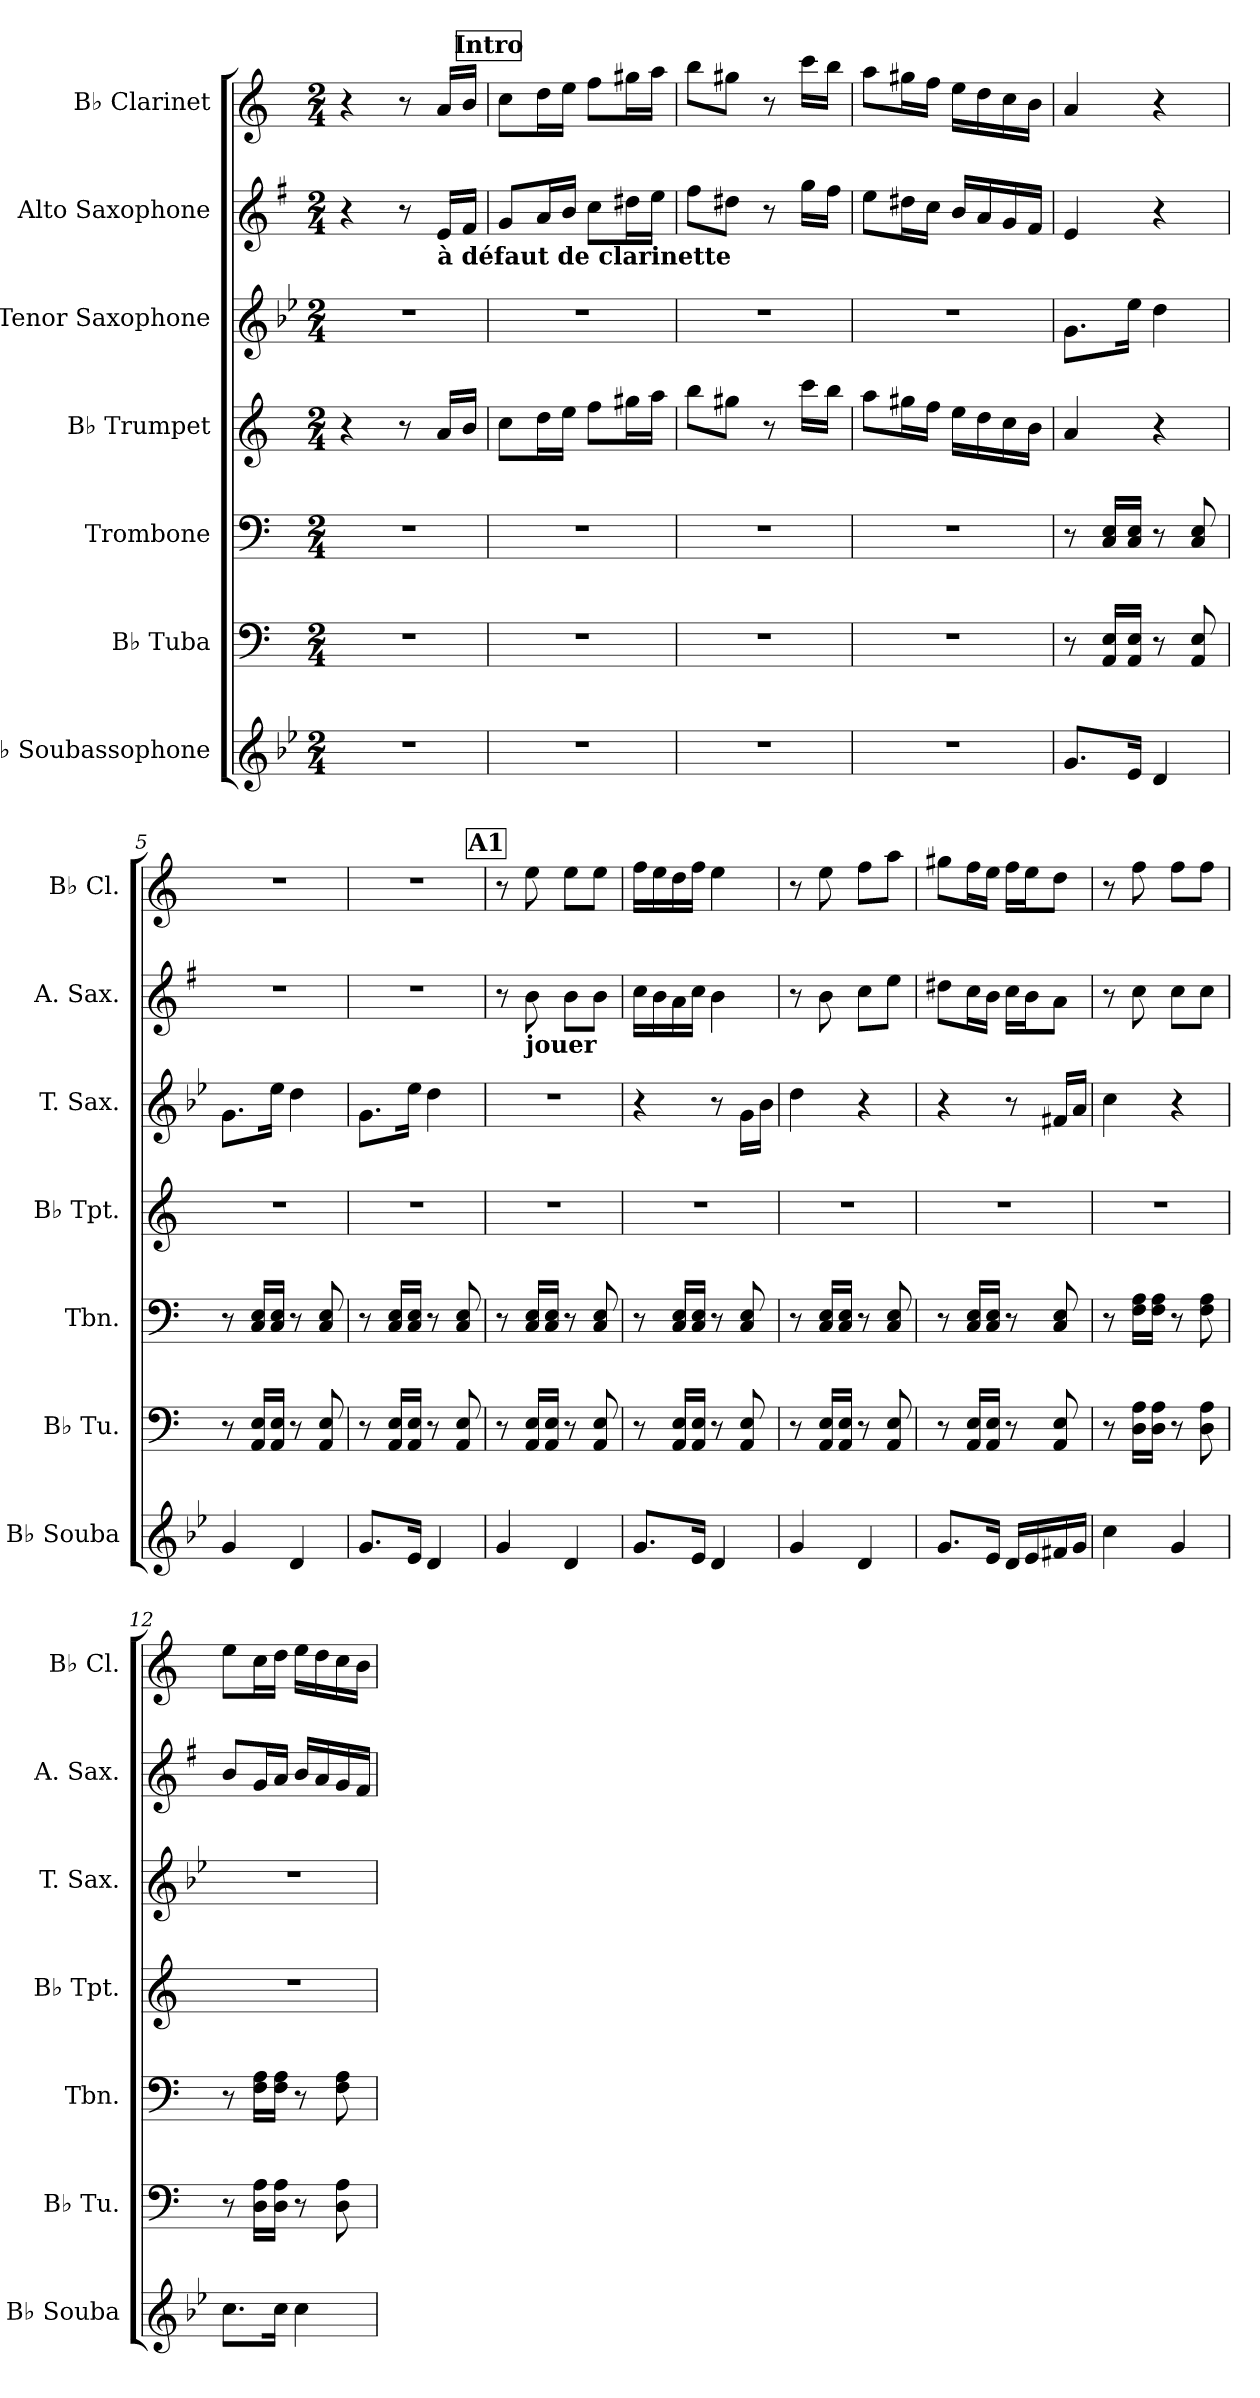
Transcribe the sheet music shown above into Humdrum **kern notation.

**kern	**kern	**kern	**kern	**kern	**kern	**kern
*part7	*part6	*part5	*part4	*part3	*part2	*part1
*staff7	*staff6	*staff5	*staff4	*staff3	*staff2	*staff1
*I"B♭ Soubassophone	*I"B♭ Tuba	*I"Trombone	*I"B♭ Trumpet	*I"Tenor Saxophone	*I"Alto Saxophone	*I"B♭ Clarinet
*I'B♭ Souba	*I'B♭ Tu.	*I'Tbn.	*I'B♭ Tpt.	*I'T. Sax.	*I'A. Sax.	*I'B♭ Cl.
*clefG2	*clefF4	*clefF4	*clefG2	*clefG2	*clefG2	*clefG2
*ITrd15c26	*ITrd1c2	*ITrd1c2	*ITrd1c2	*ITrd8c14	*ITrd5c9	*ITrd1c2
*k[b-e-]	*k[b-e-]	*k[b-e-]	*k[b-e-]	*k[b-e-]	*k[b-e-]	*k[b-e-]
*M2/4	*M2/4	*M2/4	*M2/4	*M2/4	*M2/4	*M2/4
*MM100	*MM100	*MM100	*MM100	*MM100	*MM100	*MM100
=	=	=	=	=	=	=
2r	2r	2r	4r	2r	4r	4r
.	.	.	8r	.	8r	8r
!	!	!	!	!	!LO:TX:b:B:t=à défaut de clarinette	!
.	.	.	16g/LL	.	16G/LL	16g/LL
.	.	.	16a/JJ	.	16A/JJ	16a/JJ
!!LO:REH:place=s1:a:B:fs=14:t=Intro
=1	=1	=1	=1	=1	=1	=1
2r	2r	2r	8b-\L	2r	8B-/L	8b-\L
.	.	.	16cc\L	.	16c/L	16cc\L
.	.	.	16dd\JJ	.	16d/JJ	16dd\JJ
.	.	.	8ee-\L	.	8e-\L	8ee-\L
.	.	.	16ff#X\L	.	16f#X\L	16ff#X\L
.	.	.	16gg\JJ	.	16g\JJ	16gg\JJ
=2	=2	=2	=2	=2	=2	=2
2r	2r	2r	8aa\L	2r	8a\L	8aa\L
.	.	.	8ff#X\J	.	8f#X\J	8ff#X\J
.	.	.	8r	.	8r	8r
.	.	.	16bb-\LL	.	16b-\LL	16bb-\LL
.	.	.	16aa\JJ	.	16a\JJ	16aa\JJ
=3	=3	=3	=3	=3	=3	=3
2r	2r	2r	8gg\L	2r	8g\L	8gg\L
.	.	.	16ff#X\L	.	16f#X\L	16ff#X\L
.	.	.	16ee-\JJ	.	16e-\JJ	16ee-\JJ
.	.	.	16dd\LL	.	16d/LL	16dd\LL
.	.	.	16cc\	.	16c/	16cc\
.	.	.	16b-\	.	16B-/	16b-\
.	.	.	16a\JJ	.	16A/JJ	16a\JJ
=4	=4	=4	=4	=4	=4	=4
8.GG/L	8r	8r	4g/	8.G\L	4G/	4g/
.	16GG/ 16D/LL	16BB-/ 16D/LL	.	.	.	.
16EE-/Jk	16GG/ 16D/JJ	16BB-/ 16D/JJ	.	16e-\Jk	.	.
4DD/	8r	8r	4r	4d\	4r	4r
.	8GG/ 8D/	8BB-/ 8D/	.	.	.	.
=5	=5	=5	=5	=5	=5	=5
4GG/	8r	8r	2r	8.G\L	2r	2r
.	16GG/ 16D/LL	16BB-/ 16D/LL	.	.	.	.
.	16GG/ 16D/JJ	16BB-/ 16D/JJ	.	16e-\Jk	.	.
4DD/	8r	8r	.	4d\	.	.
.	8GG/ 8D/	8BB-/ 8D/	.	.	.	.
!!LO:PB:g=z
=6	=6	=6	=6	=6	=6	=6
8.GG/L	8r	8r	2r	8.G\L	2r	2r
.	16GG/ 16D/LL	16BB-/ 16D/LL	.	.	.	.
16EE-/Jk	16GG/ 16D/JJ	16BB-/ 16D/JJ	.	16e-\Jk	.	.
4DD/	8r	8r	.	4d\	.	.
.	8GG/ 8D/	8BB-/ 8D/	.	.	.	.
!!LO:REH:place=s1:a:B:fs=14:t=A1
=7	=7	=7	=7	=7	=7	=7
4GG/	8r	8r	2r	2r	8r	8r
!	!	!	!	!	!LO:TX:b:B:t=jouer	!
.	16GG/ 16D/LL	16BB-/ 16D/LL	.	.	8d\	8dd\
.	16GG/ 16D/JJ	16BB-/ 16D/JJ	.	.	.	.
4DD/	8r	8r	.	.	8d\L	8dd\L
.	8GG/ 8D/	8BB-/ 8D/	.	.	8d\J	8dd\J
=8	=8	=8	=8	=8	=8	=8
8.GG/L	8r	8r	2r	4r	16e-\LL	16ee-\LL
.	.	.	.	.	16d\	16dd\
.	16GG/ 16D/LL	16BB-/ 16D/LL	.	.	16c\	16cc\
16EE-/Jk	16GG/ 16D/JJ	16BB-/ 16D/JJ	.	.	16e-\JJ	16ee-\JJ
4DD/	8r	8r	.	8r	4d\	4dd\
.	8GG/ 8D/	8BB-/ 8D/	.	16G\LL	.	.
.	.	.	.	16B-\JJ	.	.
=9	=9	=9	=9	=9	=9	=9
4GG/	8r	8r	2r	4d\	8r	8r
.	16GG/ 16D/LL	16BB-/ 16D/LL	.	.	8d\	8dd\
.	16GG/ 16D/JJ	16BB-/ 16D/JJ	.	.	.	.
4DD/	8r	8r	.	4r	8e-\L	8ee-\L
.	8GG/ 8D/	8BB-/ 8D/	.	.	8g\J	8gg\J
=10	=10	=10	=10	=10	=10	=10
8.GG/L	8r	8r	2r	4r	8f#X\L	8ff#X\L
.	16GG/ 16D/LL	16BB-/ 16D/LL	.	.	16e-\L	16ee-\L
16EE-/Jk	16GG/ 16D/JJ	16BB-/ 16D/JJ	.	.	16d\JJ	16dd\JJ
16DD/LL	8r	8r	.	8r	16e-\LL	16ee-\LL
16EE-/	.	.	.	.	16d\J	16dd\J
16FF#X/	8GG/ 8D/	8BB-/ 8D/	.	16F#X/LL	8c\J	8cc\J
16GG/JJ	.	.	.	16A/JJ	.	.
=11	=11	=11	=11	=11	=11	=11
4C\	8r	8r	2r	4c\	8r	8r
.	16C\ 16G\LL	16E-\ 16G\LL	.	.	8e-\	8ee-\
.	16C\ 16G\JJ	16E-\ 16G\JJ	.	.	.	.
4GG/	8r	8r	.	4r	8e-\L	8ee-\L
.	8C\ 8G\	8E-\ 8G\	.	.	8e-\J	8ee-\J
!!LO:PB:g=z
=12	=12	=12	=12	=12	=12	=12
8.C\L	8r	8r	2r	2r	8d/L	8dd\L
.	16C\ 16G\LL	16E-\ 16G\LL	.	.	16B-/L	16b-\L
16C\Jk	16C\ 16G\JJ	16E-\ 16G\JJ	.	.	16c/JJ	16cc\JJ
4C\	8r	8r	.	.	16d/LL	16dd\LL
.	.	.	.	.	16c/	16cc\
.	8C\ 8G\	8E-\ 8G\	.	.	16B-/	16b-\
.	.	.	.	.	16A/JJ	16a\JJ
=	=	=	=	=	=	=
*-	*-	*-	*-	*-	*-	*-
